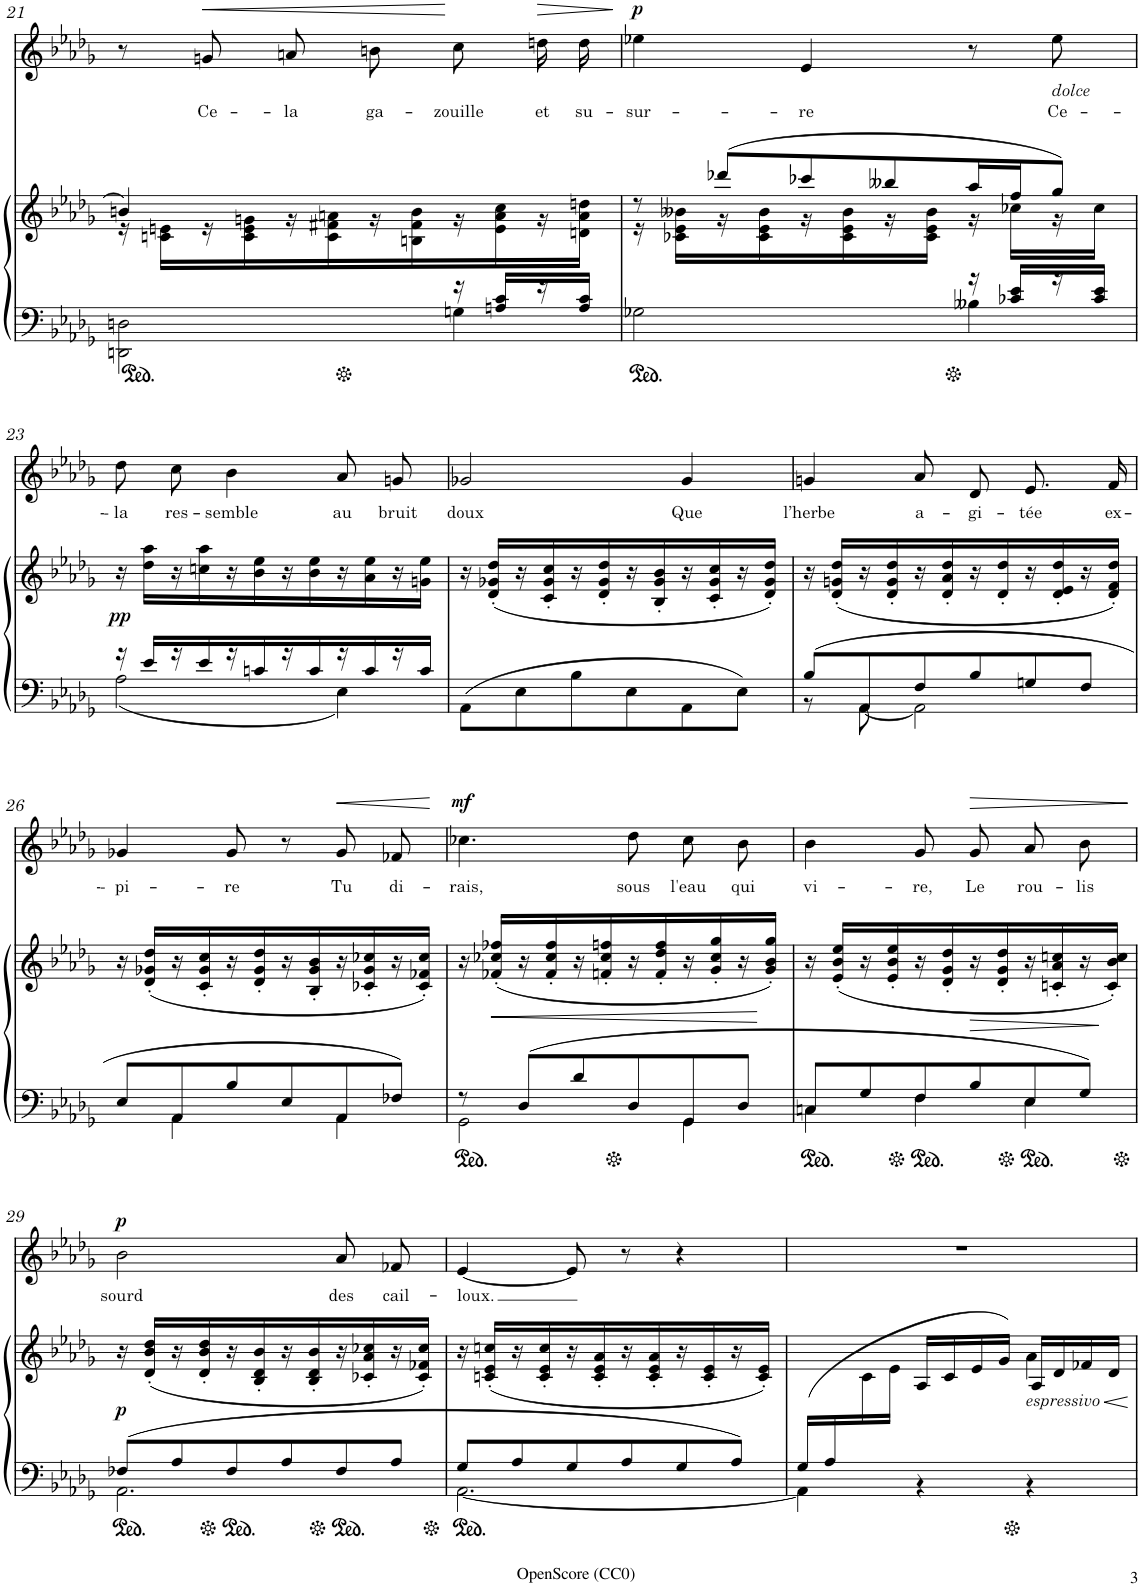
**kern	**kern	**dynam	**kern	**text	**dynam
*part2	*part2	*part2	*part1	*part1	*part1
*staff3	*staff2	*staff2/3	*staff1	*staff1	*staff1
*I"Piano	*	*	*I"Voice	*	*
*I'Pno	*	*	*	*	*
!!LO:PB:g=z
*clefF4	*clefG2	*	*clefG2	*	*
*k[b-e-a-d-g-]	*k[b-e-a-d-g-]	*	*k[b-e-a-d-g-]	*	*
*M3/4	*M3/4	*	*M3/4	*	*
=21	=21	=21	=21	=21	=21
*^	*^	*	*	*	*
2DDn\ 2Dn\	4ryy	4bn/]	16r	.	8r	.	.
.	.	.	16cn\ 16en\LL	.	.	.	.
!	!	!	!	!	!	!LO:LY:b	!LO:HP:b
.	.	.	16r	.	8gn/	Ce-	<
.	.	.	16c\ 16e\ 16gn\	.	.	.	.
!	!	!	!	!	!	!LO:LY:b	!
.	16ryy	4ryy	16r	.	8an/L	-la	.
.	16ryy	.	16c\ 16f#X\ 16an\	.	.	.	.
!	!	!	!	!	!	!LO:LY:b	!
.	8ryy	.	16r	.	8bn/J	ga-	.
.	.	.	16Bn\ 16f#\ 16b\	.	.	.	.
!	!	!	!	!	!	!LO:LY:b	!
16r	4Gn\	4ryy	16r	.	8cc\L	-zouille	[
16An/ 16c/LL	.	.	16e\ 16a\ 16cc\	.	.	.	.
!	!	!	!	!	!	!LO:LY:b	!LO:HP:b
16r	.	.	16r	.	16ddn\L	et	>
!	!	!	!	!	!	!LO:LY:b	!
16A/ 16c/JJ	.	.	16dn\ 16a\ 16ddn\JJ	.	16dd\JJ	su-	.
*v	*v	*	*	*	*	*	*
*	*v	*v	*	*	*	*
.	.	.	.	.	]
=22	=22	=22	=22	=22	=22
*^	*^	*	*	*	*
!	!	!	!	!	!	!LO:LY:b	!LO:DY:a
2G-X\	4ryy	8r	16r	.	4ee-X\	-sur-	p
.	.	.	16c-X\ 16e-\ 16b--X\LL	.	.	.	.
.	.	(8ddd-X/L	16r	.	.	.	.
.	.	.	16c-\ 16e-\ 16b--\	.	.	.	.
!	!	!	!	!	!	!LO:LY:b	!
.	8ryy	8ccc-X/	16r	.	4e-/	-re	.
.	.	.	16c-\ 16e-\ 16b--\	.	.	.	.
.	16ryy	8bb--X/	16r	.	.	.	.
.	16ryy	.	16c-\ 16e-\ 16b--\JJ	.	.	.	.
16r	4B--X\	16aa-/L	16r	.	8r	.	.
16c-X/ 16e-/LL	.	16ff/J	16cc-X\LL	.	.	.	.
!	!	!	!	!	!LO:TX:b:i:t=dolce	!	!
!	!	!	!	!	!	!LO:LY:b	!
16r	.	8gg-/J)	16r	.	8ee-\	Ce-	.
16c-/ 16e-/JJ	.	.	16cc-\JJ	.	.	.	.
!!LO:LB:g=z
=23	=23	=23	=23	=23	=23	=23	=23
!	!	!	!	!LO:DY:b	!	!LO:LY:b	!
*	*	*v	*v	*	*	*	*
16r	2A-\	16r	pp	8dd-\L	-- la	.
16e-/LL	.	16dd-\ 16aa-\LL	.	.	.	.
!	!	!	!	!	!LO:LY:b	!
16r	.	16r	.	8cc\J	res-	.
16e-/	.	16ccn\ 16aa-\	.	.	.	.
!	!	!	!	!	!LO:LY:b	!
16r	.	16r	.	4b-\	-semble	.
16cn/	.	16b-\ 16ee-\	.	.	.	.
16r	.	16r	.	.	.	.
16c/	.	16b-\ 16ee-\	.	.	.	.
!	!	!	!	!	!LO:LY:b	!
16r	4E-\	16r	.	8a-/L	au	.
16c/	.	16a-\ 16ee-\	.	.	.	.
!	!	!	!	!	!LO:LY:b	!
16r	.	16r	.	8gn/J	bruit	.
16c/JJ	.	16gn\ 16ee-\JJ	.	.	.	.
*v	*v	*	*	*	*	*
=24	=24	=24	=24	=24	=24
!	!	!	!	!LO:LY:b	!
8AA-\L	16r	.	2g-X/	doux	.
.	(16d-/' 16g-X/' 16dd-/'LL	.	.	.	.
8E-\	16r	.	.	.	.
.	16c/' 16g-/' 16cc/'	.	.	.	.
8B-\	16r	.	.	.	.
.	16d-/' 16g-/' 16dd-/'	.	.	.	.
8E-\	16r	.	.	.	.
.	16B-/' 16g-/' 16b-/'	.	.	.	.
!	!	!	!	!LO:LY:b	!
8AA-\	16r	.	4g-/	Que	.
.	16c/' 16g-/' 16cc/'	.	.	.	.
8E-\J	16r	.	.	.	.
.	16d-/' 16g-/' 16dd-/'JJ)	.	.	.	.
=25	=25	=25	=25	=25	=25
*^	*	*	*	*	*
!	!	!	!	!	!LO:LY:b	!
8B-/L	8r	16r	.	4gn/	l’herbe	.
.	.	(16d-/' 16gn/' 16dd-/'LL	.	.	.	.
8AA-/	[8AA-\	16r	.	.	.	.
.	.	16d-/' 16g/' 16dd-/'	.	.	.	.
!	!	!	!	!	!LO:LY:b	!
8F/	2AA-\]	16r	.	8a-/L	a-	.
.	.	16d-/' 16a-/' 16dd-/'	.	.	.	.
!	!	!	!	!	!LO:LY:b	!
8B-/	.	16r	.	8d-/J	-gi-	.
.	.	16d-/' 16dd-/'	.	.	.	.
!	!	!	!	!	!LO:LY:b	!
8Gn/	.	16r	.	8.e-/L	-tée	.
.	.	16d-/' 16e-/' 16dd-/'	.	.	.	.
8F/J	.	16r	.	.	.	.
!	!	!	!	!	!LO:LY:b	!
.	.	16d-/' 16f/' 16dd-/'JJ)	.	16f/Jk	ex-	.
!!LO:LB:g=z
=26	=26	=26	=26	=26	=26	=26
!	!	!	!	!	!LO:LY:b	!
8E-/L	8ryy	16r	.	4g-X/	-- pi-	.
.	.	(16d-/' 16g-X/' 16dd-/'LL	.	.	.	.
8AA-/	4AA-\	16r	.	.	.	.
.	.	16c/' 16g-/' 16cc/'	.	.	.	.
!	!	!	!	!	!LO:LY:b	!
8B-/	.	16r	.	8g-/	-re	.
.	.	16d-/' 16g-/' 16dd-/'	.	.	.	.
8E-/	8ryy	16r	.	8r	.	.
.	.	16B-/' 16g-/' 16b-/'	.	.	.	.
!	!	!	!	!	!LO:LY:b	!LO:HP:b
8AA-/	4AA-\	16r	.	8g-/L	Tu	<
.	.	16c-X/' 16g-/' 16cc-X/'	.	.	.	.
!	!	!	!	!	!LO:LY:b	!
8F-X/J	.	16r	.	8f-X/J	di-	.
.	.	16c-/' 16f-X/' 16cc-/'JJ)	.	.	.	.
*v	*v	*	*	*	*	*
.	.	.	.	.	[
=27	=27	=27	=27	=27	=27
*^	*	*	*	*	*
!	!	!	!	!	!LO:LY:b	!LO:DY:a
8r	2GG-\	16r	.	4.cc-X\	-rais,	mf
!	!	!	!LO:HP:b	!	!	!
.	.	(16f-X/' 16cc-X/' 16ff-X/'LL	<	.	.	.
8D-/L	.	16r	.	.	.	.
.	.	16f-/' 16cc-/' 16ff-/'	.	.	.	.
8d-/	.	16r	.	.	.	.
.	.	16fn/' 16cc-/' 16ffn/'	.	.	.	.
!	!	!	!	!	!LO:LY:b	!
8D-/	.	16r	.	8dd-\	sous	.
.	.	16f/' 16dd-/' 16ff/'	.	.	.	.
!	!	!	!	!	!LO:LY:b	!
8GG-/	4GG-\	16r	.	8cc-\L	l'eau	.
.	.	16g-/' 16cc-/' 16gg-/'	.	.	.	.
!	!	!	!	!	!LO:LY:b	!
8D-/J	.	16r	.	8b-\J	qui	.
.	.	16g-/' 16b-/' 16gg-/'JJ)	.	.	.	.
=28	=28	=28	=28	=28	=28	=28
!	!	!	!	!	!LO:LY:b	!
8Cn/L	4C\	16r	.	4b-\	vi-	.
.	.	(16e-/' 16b-/' 16ee-/'LL	.	.	.	.
8G-/	.	16r	.	.	.	.
.	.	16e-/' 16b-/' 16ee-/'	.	.	.	.
!	!	!	!	!	!LO:LY:b	!
8F/	4F\	16r	.	8g-/L	-re,	.
.	.	16d-/' 16g-/' 16dd-/'	.	.	.	.
!	!	!	!LO:HP:b	!	!LO:LY:b	!LO:HP:b
8B-/	.	16r	>	8g-/J	Le	>
.	.	16d-/' 16g-/' 16dd-/'	.	.	.	.
!	!	!	!	!	!LO:LY:b	!
8E-/	4E-\	16r	.	8a-/L	rou-	.
.	.	16cn/' 16a-/' 16ccn/'	.	.	.	.
!	!	!	!	!	!LO:LY:b	!
8G-/J	.	16r	.	8b-/J	-lis	.
.	.	16c/' 16b-/' 16cc/'JJ)	[	.	.	.
*v	*v	*	*	*	*	*
.	.	.	.	.	]
!!LO:LB:g=z
=29	=29	=29	=29	=29	=29
*^	*	*	*	*	*
!	!	!	!LO:DY:b	!	!LO:LY:b	!LO:DY:a
8F-X/L	2.AA-\	16r	p	2b-\	sourd	p
.	.	(16d-/' 16b-/' 16dd-/'LL	.	.	.	.
8A-/	.	16r	.	.	.	.
.	.	16d-/' 16b-/' 16dd-/'	.	.	.	.
8F-/	.	16r	.	.	.	.
.	.	16B-/' 16d-/' 16b-/'	.	.	.	.
8A-/	.	16r	.	.	.	.
.	.	16B-/' 16d-/' 16b-/'	.	.	.	.
!	!	!	!	!	!LO:LY:b	!
8F-/	.	16r	.	8a-/L	des	.
.	.	16c-X/' 16a-/' 16cc-X/'	.	.	.	.
!	!	!	!	!	!LO:LY:b	!
8A-/J	.	16r	.	8f-X/J	cail-	.
.	.	16c-/' 16f-X/' 16cc-/'JJ)	.	.	.	.
=30	=30	=30	=30	=30	=30	=30
!	!	!	!	!	!LO:LY:b	!
8G-/L	[2.AA-\	16r	.	[4e-/	-loux.	.
.	.	(16cn/' 16e-/' 16ccn/'LL	.	.	.	.
8A-/	.	16r	.	.	.	.
.	.	16c/' 16e-/' 16cc/'	.	.	.	.
8G-/	.	16r	.	8e-/]	.	.
.	.	16c/' 16e-/' 16a-/'	.	.	.	.
8A-/	.	16r	.	8r	.	.
.	.	16c/' 16e-/' 16a-/'	.	.	.	.
8G-/	.	16r	.	4r	.	.
.	.	16c/' 16e-/'	.	.	.	.
8A-/J	.	16r	.	.	.	.
.	.	16c/' 16e-/'JJ)	.	.	.	.
=31	=31	=31	=31	=31	=31	=31
*	*^	*^	*	*	*	*
(16G-/LL	4ryy	4AA-\]	8ryy	2ryy	.	2.r	.	.
16A-/	.	.	.	.	.	.	.	.
2ryy	.	.	16c\	.	.	.	.	.
.	.	.	16e-\JJ	.	.	.	.	.
.	8ryy	4r	16A-/LL	.	.	.	.	.
.	.	.	16c/	.	.	.	.	.
.	16ryy	.	16e-/	.	.	.	.	.
.	16ryy	.	16g-/JJ)	.	.	.	.	.
!	!	!	!LO:TX:b:i:t=espressivo	!	!	!	!	!
.	4ryy	4r	16A-/LL	4a-\	.	.	.	.
.	.	.	16d-/	.	.	.	.	.
8ryy	.	.	16f-X/	.	.	.	.	.
.	.	.	16d-/JJ	.	.	.	.	.
*v	*v	*v	*	*	*	*	*	*
*	*v	*v	*	*	*	*
.	.	]	.	.	.
=	=	=	=	=	=
*-	*-	*-	*-	*-	*-
